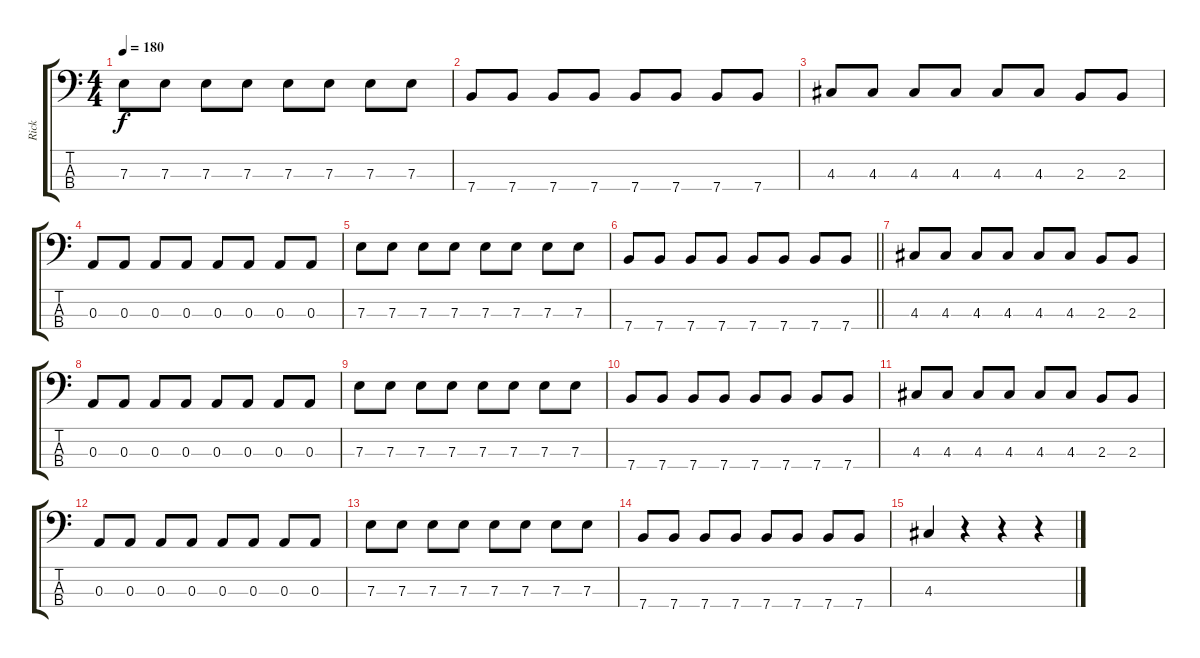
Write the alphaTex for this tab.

\track ("Rick" "Rick") {instrument electricbasspick}
\staff {score tabs}
\tuning (G2 D2 A1 E1) {hide}
\ts (4 4)
\tempo 180
\clef f4
\ks c
7.3.8{dy f} 7.3.8 7.3.8 7.3.8 7.3.8 7.3.8 7.3.8 7.3.8 |
7.4.8 7.4.8 7.4.8 7.4.8 7.4.8 7.4.8 7.4.8 7.4.8 |
4.3.8 4.3.8 4.3.8 4.3.8 4.3.8 4.3.8 2.3.8 2.3.8 |
0.3.8 0.3.8 0.3.8 0.3.8 0.3.8 0.3.8 0.3.8 0.3.8 |
7.3.8 7.3.8 7.3.8 7.3.8 7.3.8 7.3.8 7.3.8 7.3.8 |
\barLineRight lightlight
7.4.8 7.4.8 7.4.8 7.4.8 7.4.8 7.4.8 7.4.8 7.4.8 |
4.3.8 4.3.8 4.3.8 4.3.8 4.3.8 4.3.8 2.3.8 2.3.8 |
0.3.8 0.3.8 0.3.8 0.3.8 0.3.8 0.3.8 0.3.8 0.3.8 |
7.3.8 7.3.8 7.3.8 7.3.8 7.3.8 7.3.8 7.3.8 7.3.8 |
7.4.8 7.4.8 7.4.8 7.4.8 7.4.8 7.4.8 7.4.8 7.4.8 |
4.3.8 4.3.8 4.3.8 4.3.8 4.3.8 4.3.8 2.3.8 2.3.8 |
0.3.8 0.3.8 0.3.8 0.3.8 0.3.8 0.3.8 0.3.8 0.3.8 |
7.3.8 7.3.8 7.3.8 7.3.8 7.3.8 7.3.8 7.3.8 7.3.8 |
7.4.8 7.4.8 7.4.8 7.4.8 7.4.8 7.4.8 7.4.8 7.4.8 |
4.3.4 r.4 r.4 r.4
